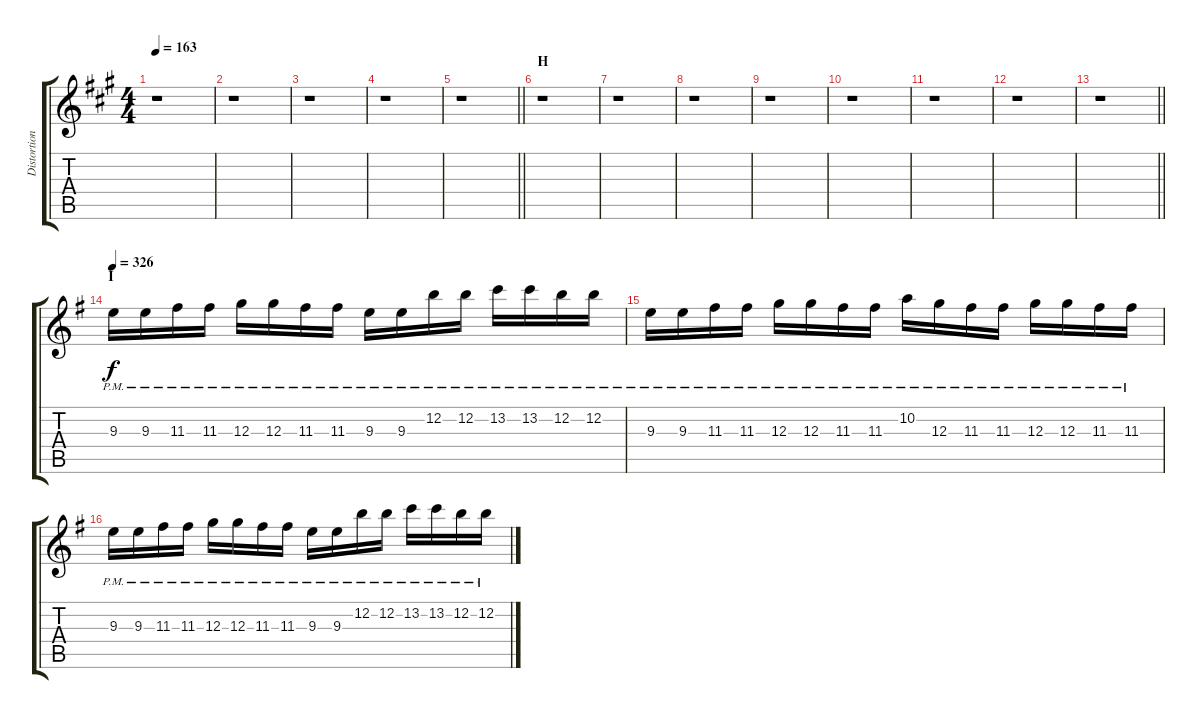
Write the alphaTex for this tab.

\track ("Distortion 4" "Distortion") {instrument distortionguitar}
\staff {score tabs}
\tuning (E4 B3 G3 D3 A2 E2) {hide}
\ts (4 4)
\tempo 163
\clef g2
\ks a
r.1{dy f} |
r.1 |
r.1 |
r.1 |
\barLineRight lightlight
r.1 |
\section ("" "H")
r.1 |
r.1 |
r.1 |
r.1 |
r.1 |
r.1 |
r.1 |
\barLineRight lightlight
r.1 |
\section ("" "I")
\tempo 326
\ks g
9.3{pm}.16 9.3{pm}.16 11.3{pm}.16 11.3{pm}.16 12.3{pm}.16 12.3{pm}.16 11.3{pm}.16 11.3{pm}.16 9.3{pm}.16 9.3{pm}.16 12.2{pm}.16 12.2{pm}.16 13.2{pm}.16 13.2{pm}.16 12.2{pm}.16 12.2{pm}.16 |
9.3{pm}.16 9.3{pm}.16 11.3{pm}.16 11.3{pm}.16 12.3{pm}.16 12.3{pm}.16 11.3{pm}.16 11.3{pm}.16 10.2{pm}.16 12.3{pm}.16 11.3{pm}.16 11.3{pm}.16 12.3{pm}.16 12.3{pm}.16 11.3{pm}.16 11.3{pm}.16 |
9.3{pm}.16 9.3{pm}.16 11.3{pm}.16 11.3{pm}.16 12.3{pm}.16 12.3{pm}.16 11.3{pm}.16 11.3{pm}.16 9.3{pm}.16 9.3{pm}.16 12.2{pm}.16 12.2{pm}.16 13.2{pm}.16 13.2{pm}.16 12.2{pm}.16 12.2{pm}.16
